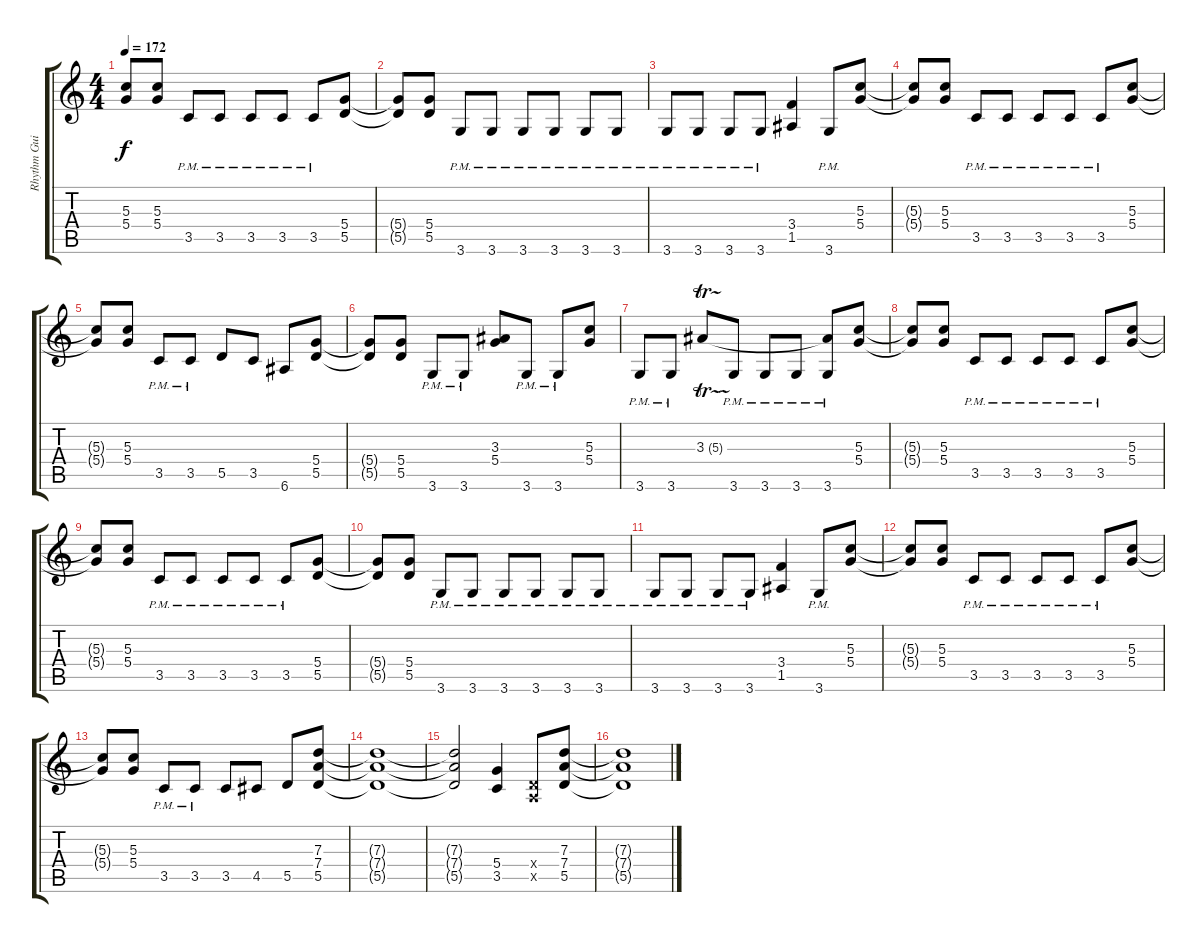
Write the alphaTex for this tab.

\track ("Rhythm Guitar" "Rhythm Gui") {instrument distortionguitar}
\staff {score tabs}
\tuning (E4 B3 G3 D3 A2 E2) {hide}
\ts (4 4)
\tempo 172
\clef g2
\ks c
(5.3{t} 5.4{t}).8{dy f} (5.3 5.4).8 3.5{pm}.8 3.5{pm}.8 3.5{pm}.8 3.5{pm}.8 3.5{pm}.8 (5.4 5.5).8 |
(5.4{t} 5.5{t}).8 (5.4 5.5).8 3.6{pm}.8 3.6{pm}.8 3.6{pm}.8 3.6{pm}.8 3.6{pm}.8 3.6{pm}.8 |
3.6{pm}.8 3.6{pm}.8 3.6{pm}.8 3.6{pm}.8 (3.4 1.5).4 3.6{pm}.8 (5.3 5.4).8 |
(5.3{t} 5.4{t}).8 (5.3 5.4).8 3.5{pm}.8 3.5{pm}.8 3.5{pm}.8 3.5{pm}.8 3.5{pm}.8 (5.3 5.4).8 |
(5.3{t} 5.4{t}).8 (5.3 5.4).8 3.5{pm}.8 3.5{pm}.8 5.5.8 3.5.8 6.6.8 (5.4 5.5).8 |
(5.4{t} 5.5{t}).8 (5.4 5.5).8 3.6{pm}.8 3.6{pm}.8 (3.3 5.4).8 3.6{pm}.8 3.6{pm}.8 (5.3 5.4).8 |
3.6{pm}.8 3.6{pm}.8 3.3{tr (5 16)}.8 3.6{pm}.8 3.6{pm}.8 3.6{pm}.8 (3.3{t} 3.6{pm}).8 (5.3 5.4).8 |
\section ("" "")
(5.3{t} 5.4{t}).8 (5.3 5.4).8 3.5{pm}.8 3.5{pm}.8 3.5{pm}.8 3.5{pm}.8 3.5{pm}.8 (5.3 5.4).8 |
(5.3{t} 5.4{t}).8 (5.3 5.4).8 3.5{pm}.8 3.5{pm}.8 3.5{pm}.8 3.5{pm}.8 3.5{pm}.8 (5.4 5.5).8 |
(5.4{t} 5.5{t}).8 (5.4 5.5).8 3.6{pm}.8 3.6{pm}.8 3.6{pm}.8 3.6{pm}.8 3.6{pm}.8 3.6{pm}.8 |
3.6{pm}.8 3.6{pm}.8 3.6{pm}.8 3.6{pm}.8 (3.4 1.5).4 3.6{pm}.8 (5.3 5.4).8 |
(5.3{t} 5.4{t}).8 (5.3 5.4).8 3.5{pm}.8 3.5{pm}.8 3.5{pm}.8 3.5{pm}.8 3.5{pm}.8 (5.3 5.4).8 |
(5.3{t} 5.4{t}).8 (5.3 5.4).8 3.5{pm}.8 3.5{pm}.8 3.5.8 4.5.8 5.5.8 (7.3 7.4 5.5).8 |
(7.3{t} 7.4{t} 5.5{t}).1 |
(7.3{t} 7.4{t} 5.5{t}).2 (5.4 3.5).4 (0.4{x} 0.5{x}).8 (7.3 7.4 5.5).8 |
\section ("" "")
(7.3{t} 7.4{t} 5.5{t}).1
